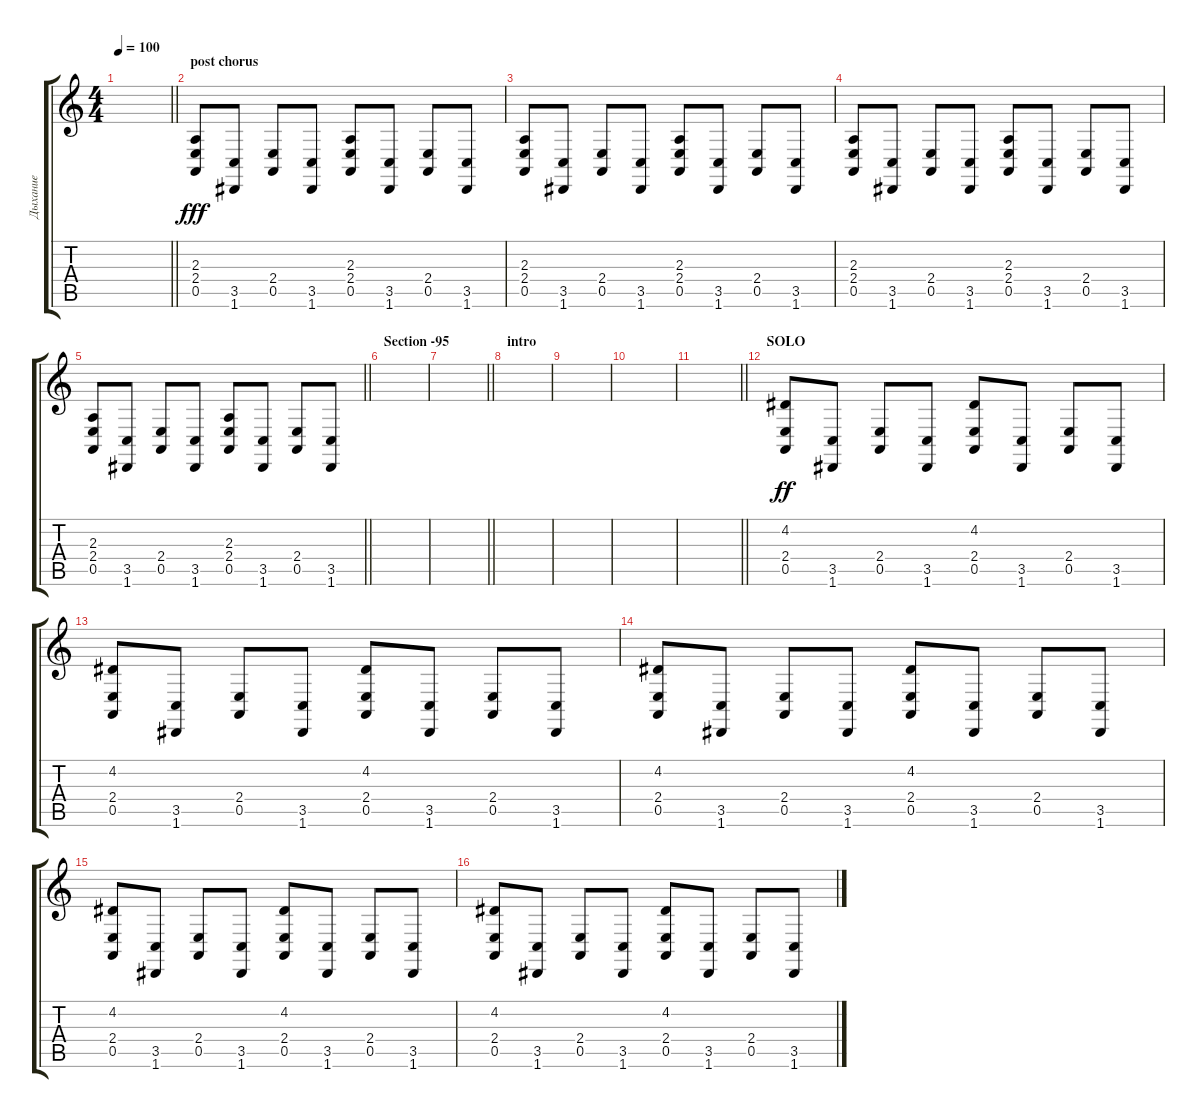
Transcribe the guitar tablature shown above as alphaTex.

\track ("Дыхание" "Дыхание") {instrument breathnoise}
\staff {score tabs}
\tuning (E4 B3 G3 D3 A2 D2) {hide}
\ts (4 4)
\tempo 100
\clef g2
\barLineRight lightlight
\ks c
|
\section ("" "post chorus")
(2.3 2.4 0.5).8{dy fff} (3.5 1.6).8 (2.4 0.5).8 (3.5 1.6).8 (2.3 2.4 0.5).8 (3.5 1.6).8 (2.4 0.5).8 (3.5 1.6).8 |
(2.3 2.4 0.5).8 (3.5 1.6).8 (2.4 0.5).8 (3.5 1.6).8 (2.3 2.4 0.5).8 (3.5 1.6).8 (2.4 0.5).8 (3.5 1.6).8 |
(2.3 2.4 0.5).8 (3.5 1.6).8 (2.4 0.5).8 (3.5 1.6).8 (2.3 2.4 0.5).8 (3.5 1.6).8 (2.4 0.5).8 (3.5 1.6).8 |
\barLineRight lightlight
(2.3 2.4 0.5).8 (3.5 1.6).8 (2.4 0.5).8 (3.5 1.6).8 (2.3 2.4 0.5).8 (3.5 1.6).8 (2.4 0.5).8 (3.5 1.6).8 |
\section ("" "Section -95")
|
\barLineRight lightlight
|
\section ("" "intro")
|
|
|
\barLineRight lightlight
|
\section ("" "SOLO")
(4.2 2.4 0.5).8{dy ff} (3.5 1.6).8 (2.4 0.5).8 (3.5 1.6).8 (4.2 2.4 0.5).8 (3.5 1.6).8 (2.4 0.5).8 (3.5 1.6).8 |
(4.2 2.4 0.5).8 (3.5 1.6).8 (2.4 0.5).8 (3.5 1.6).8 (4.2 2.4 0.5).8 (3.5 1.6).8 (2.4 0.5).8 (3.5 1.6).8 |
(4.2 2.4 0.5).8 (3.5 1.6).8 (2.4 0.5).8 (3.5 1.6).8 (4.2 2.4 0.5).8 (3.5 1.6).8 (2.4 0.5).8 (3.5 1.6).8 |
(4.2 2.4 0.5).8 (3.5 1.6).8 (2.4 0.5).8 (3.5 1.6).8 (4.2 2.4 0.5).8 (3.5 1.6).8 (2.4 0.5).8 (3.5 1.6).8 |
(4.2 2.4 0.5).8 (3.5 1.6).8 (2.4 0.5).8 (3.5 1.6).8 (4.2 2.4 0.5).8 (3.5 1.6).8 (2.4 0.5).8 (3.5 1.6).8
